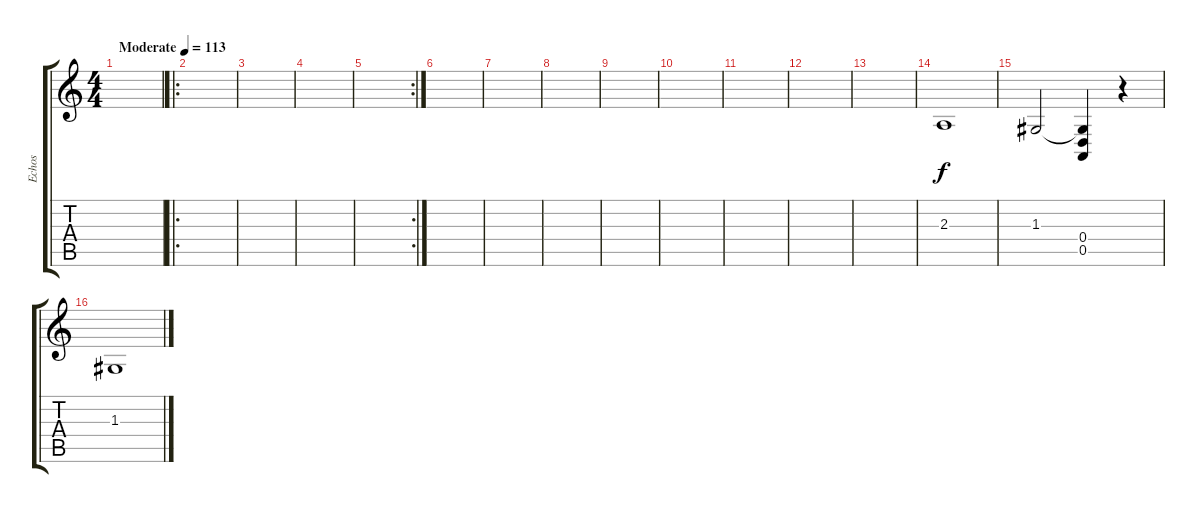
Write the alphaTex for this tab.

\track ("Echos" "Echos") {instrument lead6voice}
\staff {score tabs}
\tuning (E4 B3 G3 D3 A2 E2) {hide}
\ts (4 4)
\tempo (113 "Moderate")
\clef g2
\ks c
|
\ro
|
|
|
\rc 2
|
|
|
|
|
|
|
|
|
2.3.1 |
1.3.2 (1.3{t} 0.4 0.5).4 r.4 |
1.3.1
